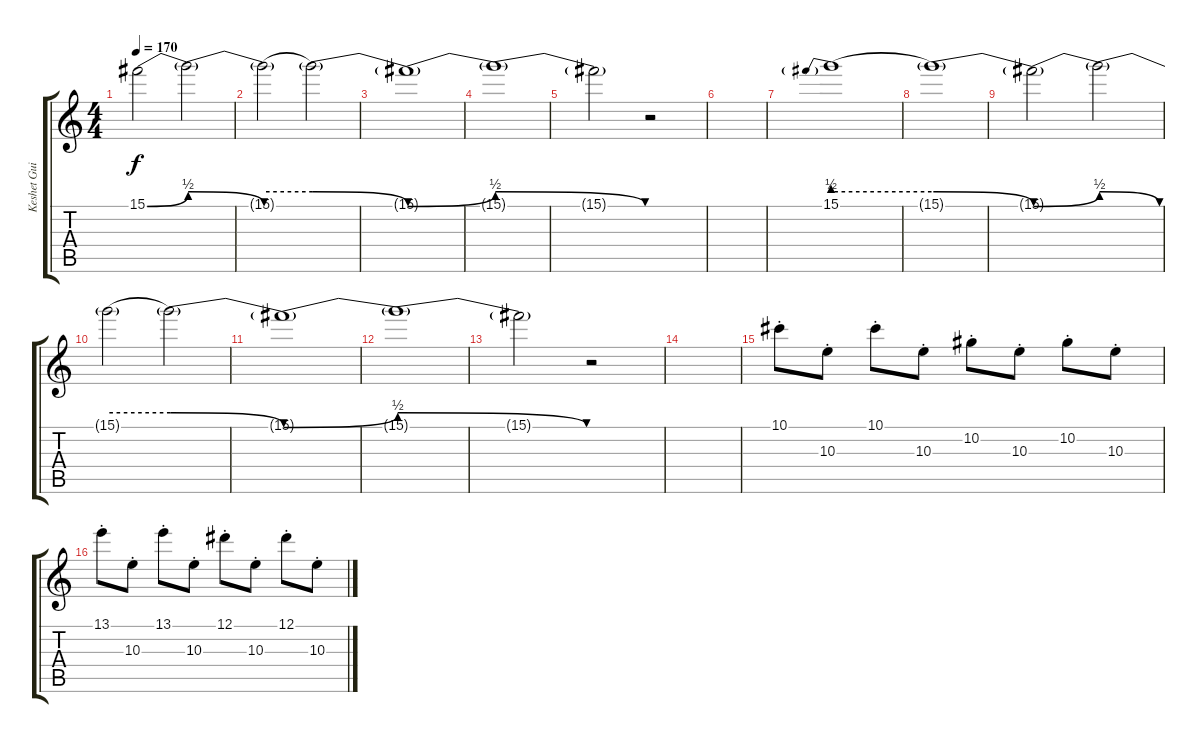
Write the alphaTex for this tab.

\track ("Keshet Guitar1" "Keshet Gui") {instrument overdrivenguitar}
\staff {score tabs}
\tuning (Eb4 Bb3 Gb3 Db3 Ab2 Eb2) {hide}
\ts (4 4)
\tempo 170
\clef g2
\ks c
15.1{be (bend 0 0 60 2) t}.2{dy f} 15.1{be (release 0 2 60 0) t}.2 |
15.1{be (hold 0 2 60 2) t}.2 15.1{be (release 0 2 60 0) t}.2 |
15.1{be (bend 0 0 60 2) t}.1 |
15.1{be (release 0 2 60 0) t}.1 |
15.1{t}.2 r.2 |
|
15.1{be (prebend 0 2 60 2)}.1 |
15.1{be (release 0 2 60 0) t}.1 |
15.1{be (bend 0 0 60 2) t}.2 15.1{be (release 0 2 60 0) t}.2 |
15.1{be (hold 0 2 60 2) t}.2 15.1{be (release 0 2 60 0) t}.2 |
15.1{be (bend 0 0 60 2) t}.1 |
15.1{be (release 0 2 60 0) t}.1 |
15.1{t}.2 r.2 |
|
10.1{st}.8 10.3{st}.8 10.1{st}.8 10.3{st}.8 10.2{st}.8 10.3{st}.8 10.2{st}.8 10.3{st}.8 |
13.1{st}.8 10.3{st}.8 13.1{st}.8 10.3{st}.8 12.1{st}.8 10.3{st}.8 12.1{st}.8 10.3{st}.8
